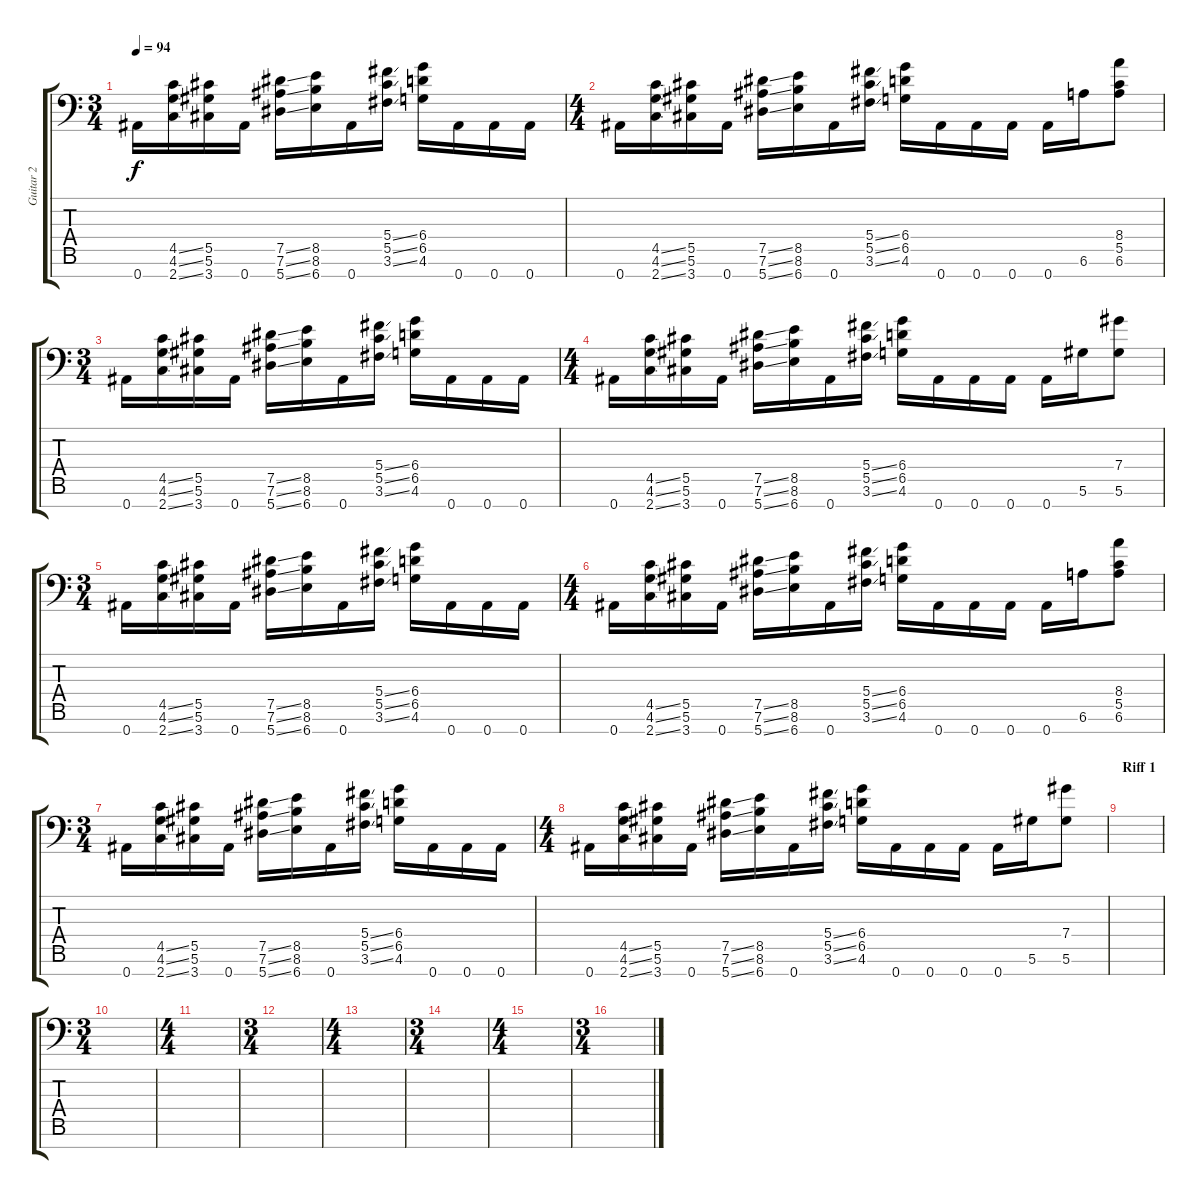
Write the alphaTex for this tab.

\track ("Guitar 2" "Guitar 2") {instrument distortionguitar}
\staff {score tabs}
\tuning (Eb4 Bb3 Gb3 Db3 Ab2 Eb2 Bb1) {hide}
\ts (3 4)
\tempo 94
\clef f4
\ks c
0.7.16{dy f} (4.5{ss} 4.6{ss} 2.7{ss}).16 (5.5 5.6 3.7).16 0.7.16 (7.5{ss} 7.6{ss} 5.7{ss}).16 (8.5 8.6 6.7).16 0.7.16 (5.4{ss} 5.5{ss} 3.6{ss}).16 (6.4 6.5 4.6).16 0.7.16 0.7.16 0.7.16 |
\ts (4 4)
0.7.16 (4.5{ss} 4.6{ss} 2.7{ss}).16 (5.5 5.6 3.7).16 0.7.16 (7.5{ss} 7.6{ss} 5.7{ss}).16 (8.5 8.6 6.7).16 0.7.16 (5.4{ss} 5.5{ss} 3.6{ss}).16 (6.4 6.5 4.6).16 0.7.16 0.7.16 0.7.16 0.7.16 6.6.16 (8.4 5.5 6.6).8 |
\ts (3 4)
0.7.16 (4.5{ss} 4.6{ss} 2.7{ss}).16 (5.5 5.6 3.7).16 0.7.16 (7.5{ss} 7.6{ss} 5.7{ss}).16 (8.5 8.6 6.7).16 0.7.16 (5.4{ss} 5.5{ss} 3.6{ss}).16 (6.4 6.5 4.6).16 0.7.16 0.7.16 0.7.16 |
\ts (4 4)
0.7.16 (4.5{ss} 4.6{ss} 2.7{ss}).16 (5.5 5.6 3.7).16 0.7.16 (7.5{ss} 7.6{ss} 5.7{ss}).16 (8.5 8.6 6.7).16 0.7.16 (5.4{ss} 5.5{ss} 3.6{ss}).16 (6.4 6.5 4.6).16 0.7.16 0.7.16 0.7.16 0.7.16 5.6.16 (7.4 5.6).8 |
\ts (3 4)
0.7.16 (4.5{ss} 4.6{ss} 2.7{ss}).16 (5.5 5.6 3.7).16 0.7.16 (7.5{ss} 7.6{ss} 5.7{ss}).16 (8.5 8.6 6.7).16 0.7.16 (5.4{ss} 5.5{ss} 3.6{ss}).16 (6.4 6.5 4.6).16 0.7.16 0.7.16 0.7.16 |
\ts (4 4)
0.7.16 (4.5{ss} 4.6{ss} 2.7{ss}).16 (5.5 5.6 3.7).16 0.7.16 (7.5{ss} 7.6{ss} 5.7{ss}).16 (8.5 8.6 6.7).16 0.7.16 (5.4{ss} 5.5{ss} 3.6{ss}).16 (6.4 6.5 4.6).16 0.7.16 0.7.16 0.7.16 0.7.16 6.6.16 (8.4 5.5 6.6).8 |
\ts (3 4)
0.7.16 (4.5{ss} 4.6{ss} 2.7{ss}).16 (5.5 5.6 3.7).16 0.7.16 (7.5{ss} 7.6{ss} 5.7{ss}).16 (8.5 8.6 6.7).16 0.7.16 (5.4{ss} 5.5{ss} 3.6{ss}).16 (6.4 6.5 4.6).16 0.7.16 0.7.16 0.7.16 |
\ts (4 4)
0.7.16 (4.5{ss} 4.6{ss} 2.7{ss}).16 (5.5 5.6 3.7).16 0.7.16 (7.5{ss} 7.6{ss} 5.7{ss}).16 (8.5 8.6 6.7).16 0.7.16 (5.4{ss} 5.5{ss} 3.6{ss}).16 (6.4 6.5 4.6).16 0.7.16 0.7.16 0.7.16 0.7.16 5.6.16 (7.4 5.6).8 |
\section ("" "Riff 1")
|
\ts (3 4)
|
\ts (4 4)
|
\ts (3 4)
|
\ts (4 4)
|
\ts (3 4)
|
\ts (4 4)
|
\ts (3 4)
